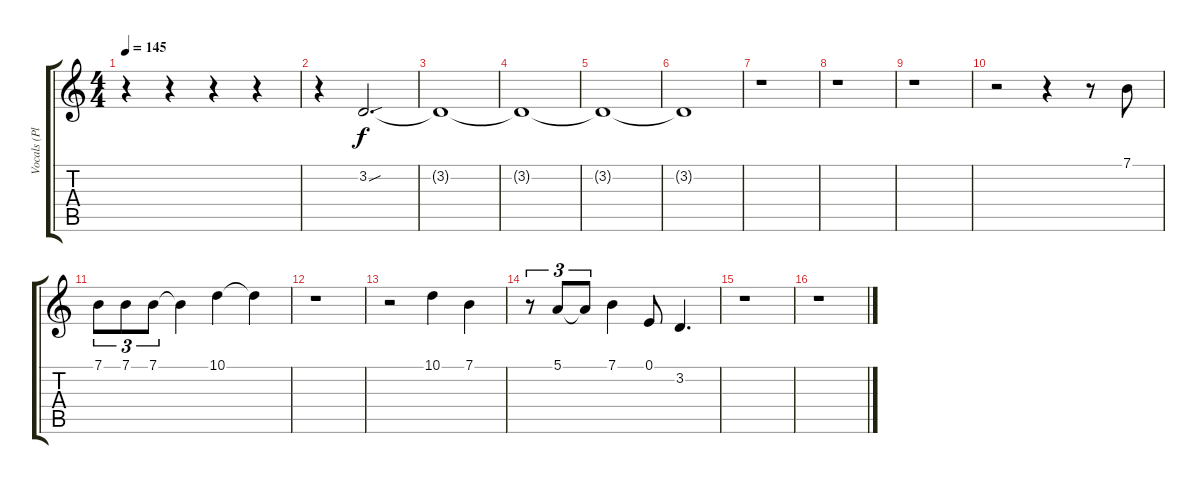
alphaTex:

\track ("Vocals (Plant)" "Vocals (Pl") {instrument lead2sawtooth}
\staff {score tabs}
\tuning (E4 B3 G3 D3 A2 E2) {hide}
\ts (4 4)
\tempo 145
\clef g2
\ks c
r.4{dy f} r.4 r.4 r.4 |
r.4 3.2{sou}.2{d} |
3.2{t}.1 |
3.2{t}.1 |
3.2{t}.1 |
3.2{t}.1 |
r.1 |
r.1 |
r.1 |
r.2 r.4 r.8 7.1.8 |
7.1.8{tu (3 2)} 7.1.8{tu (3 2)} 7.1.8{tu (3 2)} 7.1{t}.4 10.1.4 10.1{t}.4 |
r.1 |
r.2 10.1.4 7.1.4 |
r.8{tu (3 2)} 5.1.8{tu (3 2)} 5.1{t}.8{tu (3 2)} 7.1.4 0.1.8 3.2.4{d} |
r.1 |
r.1
